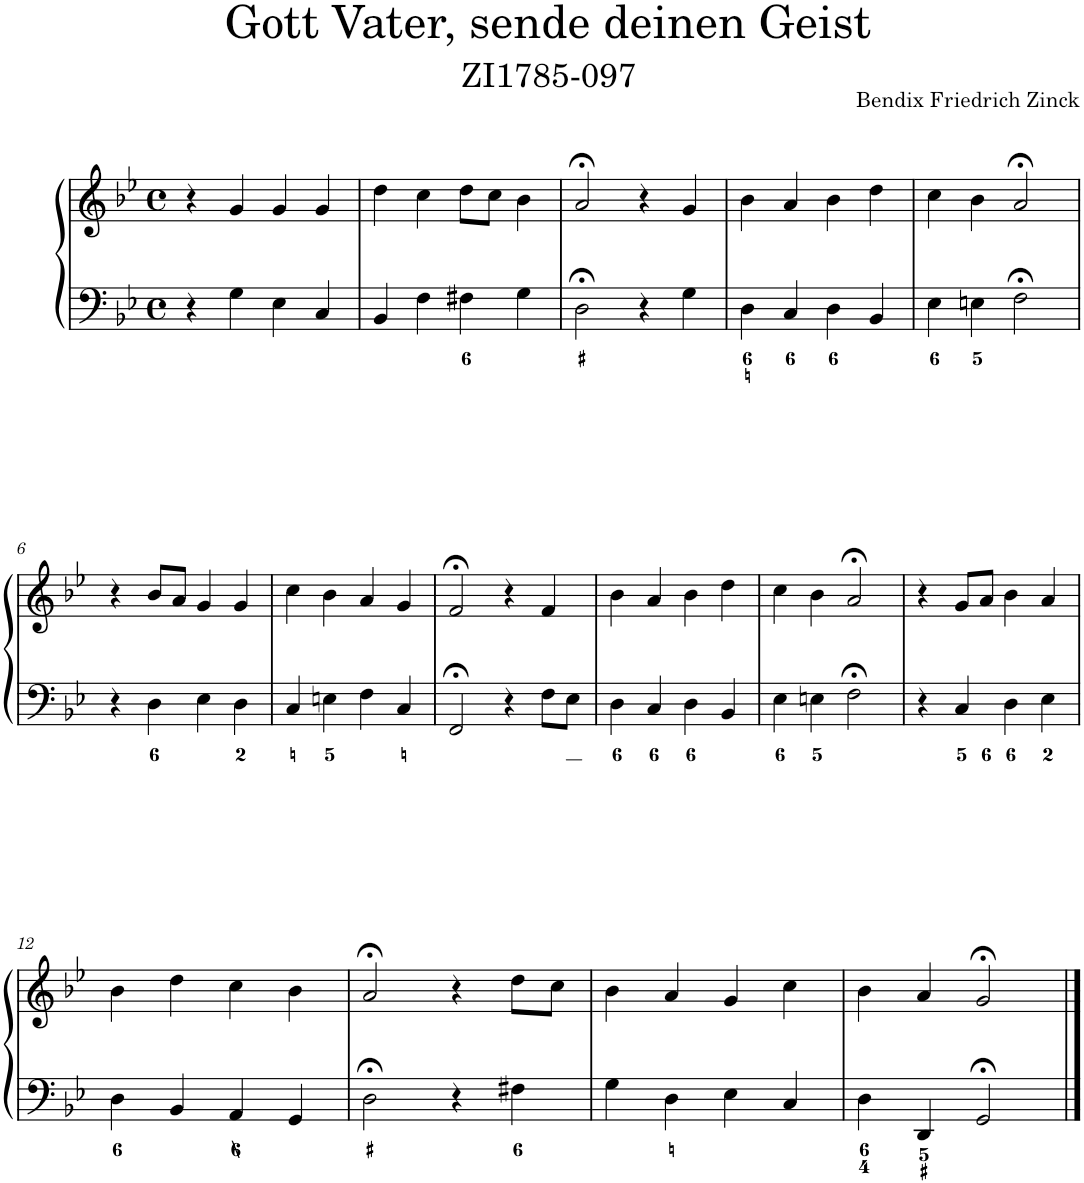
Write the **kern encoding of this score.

**kern	**kern
*part1	*part1
*staff2	*staff1
*I"Piano	*
*I'Pno.	*
*clefF4	*clefG2
*k[b-e-]	*k[b-e-]
*M4/4	*M4/4
*met(c)	*met(c)
=1	=1
4r	4r
4G\	4g/
4E-\	4g/
4C/	4g/
=2	=2
4BB-/	4dd\
4F\	4cc\
4F#X\	8dd\L
.	8cc\J
4G\	4b-\
=3	=3
2D;<\	2a;</
4r	4r
4G\	4g/
=4	=4
4D\	4b-\
4C/	4a/
4D\	4b-\
4BB-/	4dd\
=5	=5
4E-\	4cc\
4En\	4b-\
2F;<\	2a;</
!!LO:LB:g=z
=6	=6
4r	4r
4D\	8b-/L
.	8a/J
4E-\	4g/
4D\	4g/
=7	=7
4C/	4cc\
4En\	4b-\
4F\	4a/
4C/	4g/
=8	=8
2FF;</	2f;</
4r	4r
8F\L	4f/
8E-\J	.
=9	=9
4D\	4b-\
4C/	4a/
4D\	4b-\
4BB-/	4dd\
=10	=10
4E-\	4cc\
4En\	4b-\
2F;<\	2a;</
=11	=11
4r	4r
4C/	8g/L
.	8a/J
4D\	4b-\
4E-\	4a/
!!LO:LB:g=z
=12	=12
4D\	4b-\
4BB-/	4dd\
4AA/	4cc\
4GG/	4b-\
=13	=13
2D;<\	2a;</
4r	4r
4F#X\	8dd\L
.	8cc\J
=14	=14
4G\	4b-\
4D\	4a/
4E-\	4g/
4C/	4cc\
=15	=15
4D\	4b-\
4DD/	4a/
2GG;</	2g;</
==	==
*-	*-
